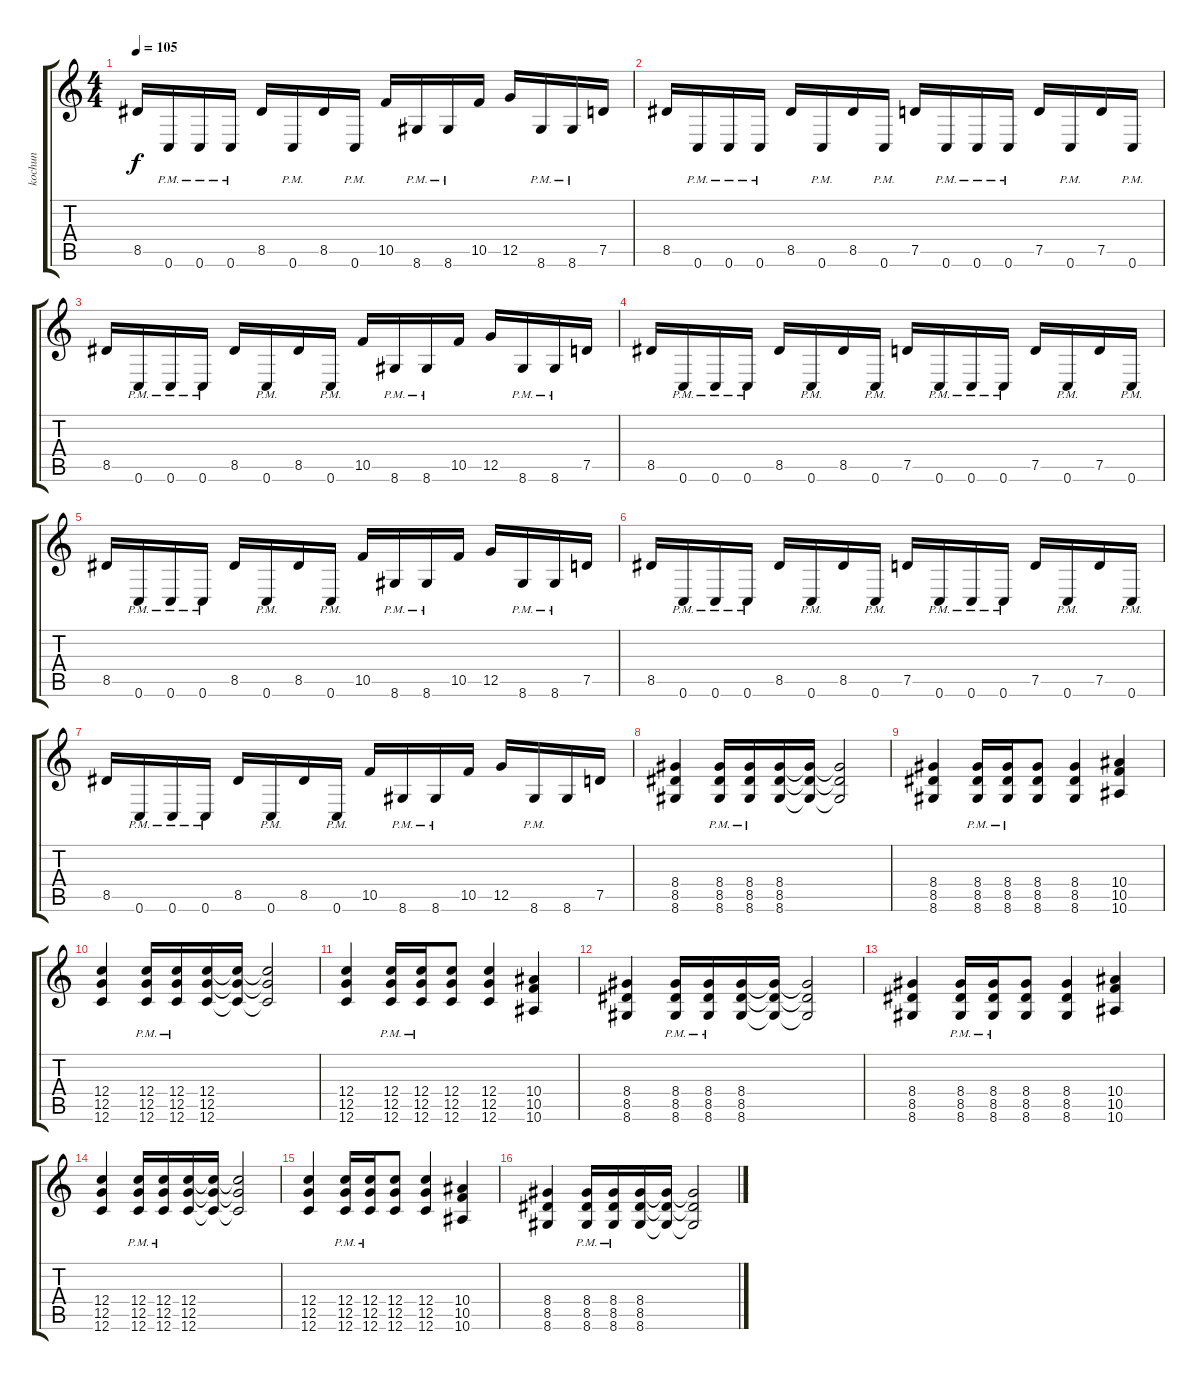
\track ("kochun" "kochun") {instrument overdrivenguitar}
\staff {score tabs}
\tuning (D4 A3 F3 C3 G2 C2) {hide}
\ts (4 4)
\tempo 105
\clef g2
\ks c
8.5.16{dy f} 0.6{pm}.16 0.6{pm}.16 0.6{pm}.16 8.5.16 0.6{pm}.16 8.5.16 0.6{pm}.16 10.5.16 8.6{pm}.16 8.6{pm}.16 10.5.16 12.5.16 8.6{pm}.16 8.6{pm}.16 7.5.16 |
8.5.16 0.6{pm}.16 0.6{pm}.16 0.6{pm}.16 8.5.16 0.6{pm}.16 8.5.16 0.6{pm}.16 7.5.16 0.6{pm}.16 0.6{pm}.16 0.6{pm}.16 7.5.16 0.6{pm}.16 7.5.16 0.6{pm}.16 |
8.5.16 0.6{pm}.16 0.6{pm}.16 0.6{pm}.16 8.5.16 0.6{pm}.16 8.5.16 0.6{pm}.16 10.5.16 8.6{pm}.16 8.6{pm}.16 10.5.16 12.5.16 8.6{pm}.16 8.6{pm}.16 7.5.16 |
8.5.16 0.6{pm}.16 0.6{pm}.16 0.6{pm}.16 8.5.16 0.6{pm}.16 8.5.16 0.6{pm}.16 7.5.16 0.6{pm}.16 0.6{pm}.16 0.6{pm}.16 7.5.16 0.6{pm}.16 7.5.16 0.6{pm}.16 |
8.5.16 0.6{pm}.16 0.6{pm}.16 0.6{pm}.16 8.5.16 0.6{pm}.16 8.5.16 0.6{pm}.16 10.5.16 8.6{pm}.16 8.6{pm}.16 10.5.16 12.5.16 8.6{pm}.16 8.6{pm}.16 7.5.16 |
8.5.16 0.6{pm}.16 0.6{pm}.16 0.6{pm}.16 8.5.16 0.6{pm}.16 8.5.16 0.6{pm}.16 7.5.16 0.6{pm}.16 0.6{pm}.16 0.6{pm}.16 7.5.16 0.6{pm}.16 7.5.16 0.6{pm}.16 |
8.5.16 0.6{pm}.16 0.6{pm}.16 0.6{pm}.16 8.5.16 0.6{pm}.16 8.5.16 0.6{pm}.16 10.5.16 8.6{pm}.16 8.6{pm}.16 10.5.16 12.5.16 8.6{pm}.16 8.6.16 7.5.16 |
(8.4 8.5 8.6).4 (8.4{pm} 8.5{pm} 8.6).16 (8.4{pm} 8.5{pm} 8.6{pm}).16 (8.4 8.5 8.6).16 (8.4{t} 8.5{t} 8.6{t}).16 (8.4{t} 8.5{t} 8.6{t}).2 |
(8.4 8.5 8.6).4 (8.4{pm} 8.5{pm} 8.6).16 (8.4{pm} 8.5{pm} 8.6{pm}).16 (8.4 8.5 8.6).8 (8.4 8.5 8.6).4 (10.4 10.5 10.6).4 |
(12.4 12.5 12.6).4 (12.4{pm} 12.5{pm} 12.6).16 (12.4{pm} 12.5{pm} 12.6{pm}).16 (12.4 12.5 12.6).16 (12.4{t} 12.5{t} 12.6{t}).16 (12.4{t} 12.5{t} 12.6{t}).2 |
(12.4 12.5 12.6).4 (12.4{pm} 12.5{pm} 12.6).16 (12.4{pm} 12.5{pm} 12.6{pm}).16 (12.4 12.5 12.6).8 (12.4 12.5 12.6).4 (10.4 10.5 10.6).4 |
(8.4 8.5 8.6).4 (8.4{pm} 8.5{pm} 8.6).16 (8.4{pm} 8.5{pm} 8.6{pm}).16 (8.4 8.5 8.6).16 (8.4{t} 8.5{t} 8.6{t}).16 (8.4{t} 8.5{t} 8.6{t}).2 |
(8.4 8.5 8.6).4 (8.4{pm} 8.5{pm} 8.6).16 (8.4{pm} 8.5{pm} 8.6{pm}).16 (8.4 8.5 8.6).8 (8.4 8.5 8.6).4 (10.4 10.5 10.6).4 |
(12.4 12.5 12.6).4 (12.4{pm} 12.5{pm} 12.6).16 (12.4{pm} 12.5{pm} 12.6{pm}).16 (12.4 12.5 12.6).16 (12.4{t} 12.5{t} 12.6{t}).16 (12.4{t} 12.5{t} 12.6{t}).2 |
(12.4 12.5 12.6).4 (12.4{pm} 12.5{pm} 12.6).16 (12.4{pm} 12.5{pm} 12.6{pm}).16 (12.4 12.5 12.6).8 (12.4 12.5 12.6).4 (10.4 10.5 10.6).4 |
(8.4 8.5 8.6).4 (8.4{pm} 8.5{pm} 8.6).16 (8.4{pm} 8.5{pm} 8.6{pm}).16 (8.4 8.5 8.6).16 (8.4{t} 8.5{t} 8.6{t}).16 (8.4{t} 8.5{t} 8.6{t}).2
